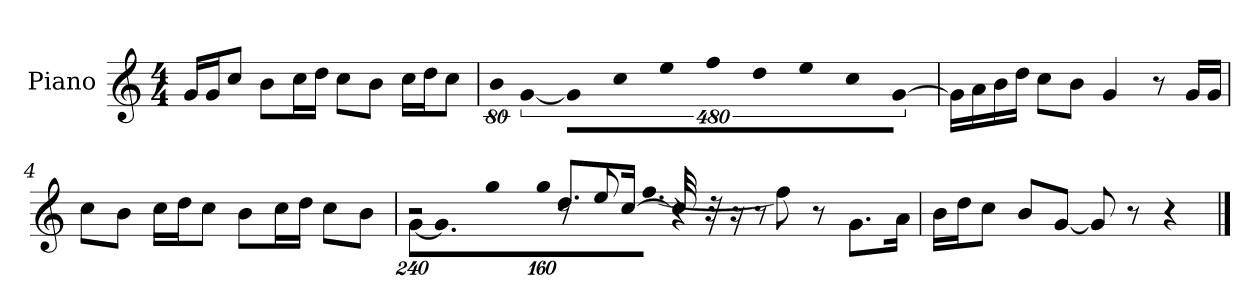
**kern
*part1
*staff1
*I"Piano
*I'P-no
*clefG2
*k[]
*M4/4
*MM90
=1
16g/LL
16g/J
8cc/J
8b\L
16cc\L
16dd\JJ
8cc\L
8b\J
16cc\LL
16dd\J
8cc\J
=2
!LO:N:vis=8
640%71b\
!LO:N:vis=4
[1920%427g/
!LO:N:vis=16
1920%107g\LL]
!LO:N:vis=16
1920%107cc\J
!LO:N:vis=8
640%71ee\
!LO:N:vis=8
640%71ff\
!LO:N:vis=8
640%71dd\
!LO:N:vis=16
1920%107ee\L
!LO:N:vis=16
1920%107cc\J
!LO:N:vis=8
[640%71g\J
=3
16g\LL]
16a\
16b\
16dd\JJ
8cc\L
8b\J
4g/
8r
16g/LL
16g/JJ
=4
8cc\L
8b\J
16cc\LL
16dd\J
8cc\J
8b\L
16cc\L
16dd\JJ
8cc\L
8b\J
!!LO:LB:g=z
=5
*^
*	*Xbrackettup
!	!LO:N:vis=16
*	*^
2r	[1920%137g\KL	2r
!	!LO:N:vis=8.	!
.	640%137g\]	.
!	!LO:N:vis=16	!
.	1920%137gg\L	.
!	!LO:N:vis=32	!
.	640%23gg\K	.
!	!LO:N:vis=16.	!
.	[960%103ff\JJ	.
8r	8ff\]	8.dd/L
8ee/	8r	.
.	.	[16cc/Jk
4r	8.g\L	32cc/]
.	.	32r
.	.	16r
.	.	8r
.	16a\Jk	.
*v	*v	*v
=6
16b\LL
16dd\J
8cc\J
8b/L
[8g/J
8g/]
8r
4r
==
*-
